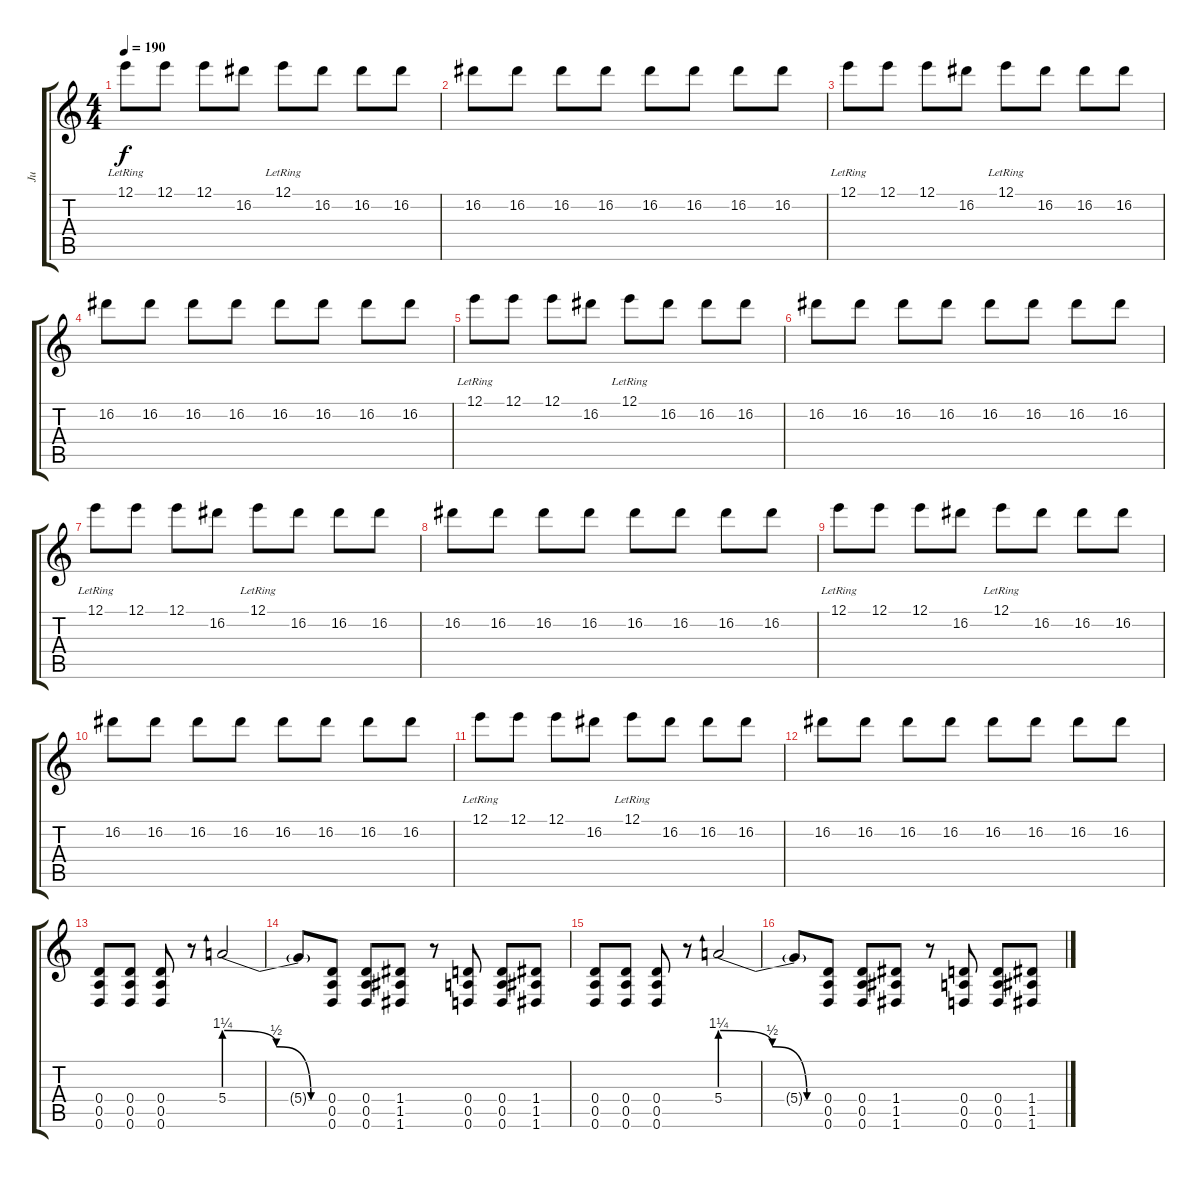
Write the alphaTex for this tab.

\track ("Ju" "Ju") {instrument distortionguitar}
\staff {score tabs}
\tuning (E4 B3 G3 D3 A2 D2) {hide}
\ts (4 4)
\tempo 190
\clef g2
\ks c
12.1{lr}.8{dy f} 12.1.8 12.1.8 16.2.8 12.1{lr}.8 16.2.8 16.2.8 16.2.8 |
16.2.8 16.2.8 16.2.8 16.2.8 16.2.8 16.2.8 16.2.8 16.2.8 |
12.1{lr}.8 12.1.8 12.1.8 16.2.8 12.1{lr}.8 16.2.8 16.2.8 16.2.8 |
16.2.8 16.2.8 16.2.8 16.2.8 16.2.8 16.2.8 16.2.8 16.2.8 |
12.1{lr}.8 12.1.8 12.1.8 16.2.8 12.1{lr}.8 16.2.8 16.2.8 16.2.8 |
16.2.8 16.2.8 16.2.8 16.2.8 16.2.8 16.2.8 16.2.8 16.2.8 |
12.1{lr}.8 12.1.8 12.1.8 16.2.8 12.1{lr}.8 16.2.8 16.2.8 16.2.8 |
16.2.8 16.2.8 16.2.8 16.2.8 16.2.8 16.2.8 16.2.8 16.2.8 |
12.1{lr}.8 12.1.8 12.1.8 16.2.8 12.1{lr}.8 16.2.8 16.2.8 16.2.8 |
16.2.8 16.2.8 16.2.8 16.2.8 16.2.8 16.2.8 16.2.8 16.2.8 |
12.1{lr}.8 12.1.8 12.1.8 16.2.8 12.1{lr}.8 16.2.8 16.2.8 16.2.8 |
16.2.8 16.2.8 16.2.8 16.2.8 16.2.8 16.2.8 16.2.8 16.2.8 |
(0.4 0.5 0.6).8 (0.4 0.5 0.6).8 (0.4 0.5 0.6).8 r.8 5.4{be (custom 0 5 30 2 50 0 60 0)}.2 |
5.4{t}.8 (0.4 0.5 0.6).8 (0.4 0.5 0.6).8 (1.4 1.5 1.6).8 r.8 (0.4 0.5 0.6).8 (0.4 0.5 0.6).8 (1.4 1.5 1.6).8 |
(0.4 0.5 0.6).8 (0.4 0.5 0.6).8 (0.4 0.5 0.6).8 r.8 5.4{be (custom 0 5 30 2 50 0 60 0)}.2 |
5.4{t}.8 (0.4 0.5 0.6).8 (0.4 0.5 0.6).8 (1.4 1.5 1.6).8 r.8 (0.4 0.5 0.6).8 (0.4 0.5 0.6).8 (1.4 1.5 1.6).8
